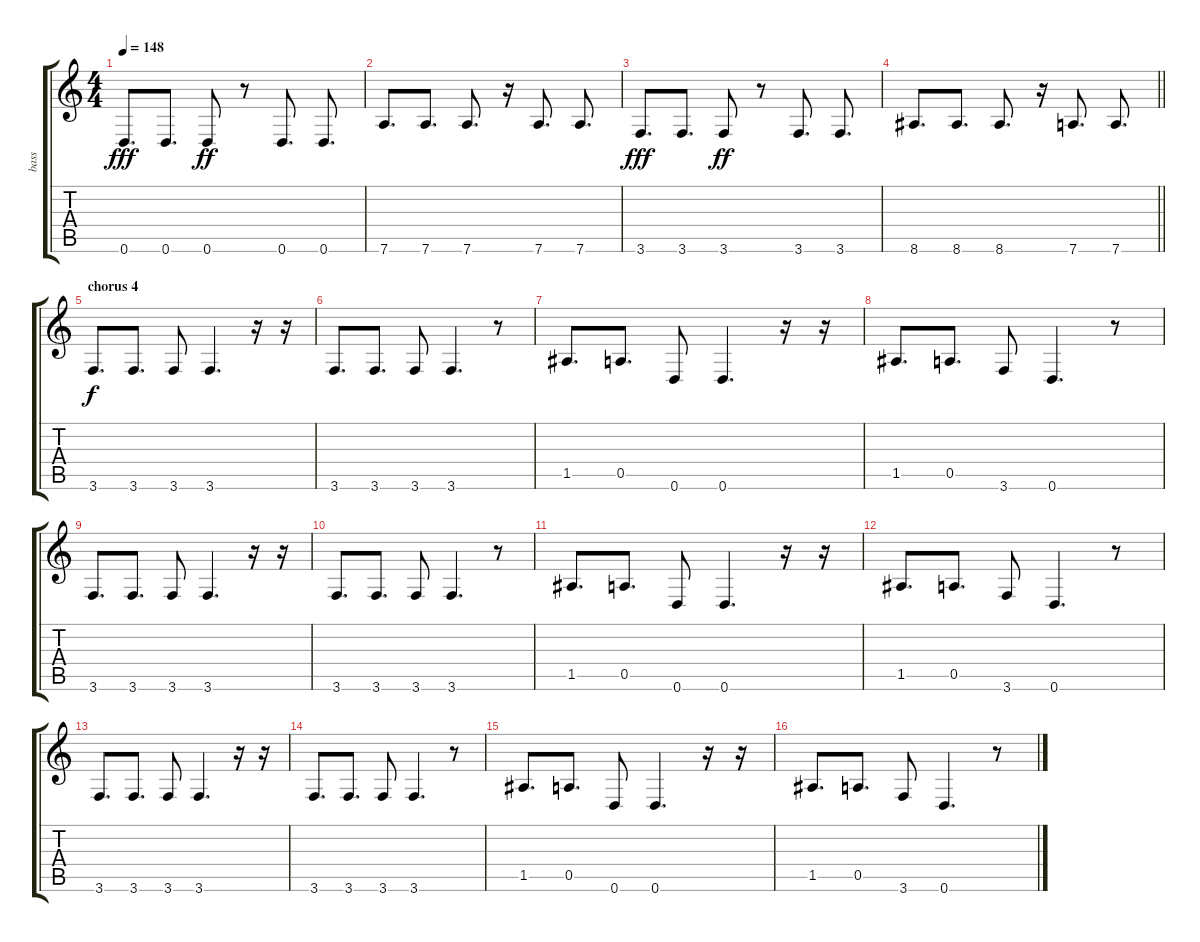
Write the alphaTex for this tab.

\track ("bass" "bass") {instrument electricbasspick}
\staff {score tabs}
\tuning (E4 B3 G3 D3 A2 D2) {hide}
\ts (4 4)
\tempo 148
\clef g2
\ks c
0.6.8{d dy fff} 0.6.8{d} 0.6.8{dy ff} r.8 0.6.8{d} 0.6.8{d} |
7.6.8{d} 7.6.8{d} 7.6.8{d} r.16 7.6.8{d} 7.6.8{d} |
3.6.8{d dy fff} 3.6.8{d} 3.6.8{dy ff} r.8 3.6.8{d} 3.6.8{d} |
\barLineRight lightlight
8.6.8{d} 8.6.8{d} 8.6.8{d} r.16 7.6.8{d} 7.6.8{d} |
\section ("" "chorus 4")
3.6.8{d dy f} 3.6.8{d} 3.6.8 3.6.4{d} r.16 r.16 |
3.6.8{d} 3.6.8{d} 3.6.8 3.6.4{d} r.8 |
1.5.8{d} 0.5.8{d} 0.6.8 0.6.4{d} r.16 r.16 |
1.5.8{d} 0.5.8{d} 3.6.8 0.6.4{d} r.8 |
3.6.8{d} 3.6.8{d} 3.6.8 3.6.4{d} r.16 r.16 |
3.6.8{d} 3.6.8{d} 3.6.8 3.6.4{d} r.8 |
1.5.8{d} 0.5.8{d} 0.6.8 0.6.4{d} r.16 r.16 |
1.5.8{d} 0.5.8{d} 3.6.8 0.6.4{d} r.8 |
3.6.8{d} 3.6.8{d} 3.6.8 3.6.4{d} r.16 r.16 |
3.6.8{d} 3.6.8{d} 3.6.8 3.6.4{d} r.8 |
1.5.8{d} 0.5.8{d} 0.6.8 0.6.4{d} r.16 r.16 |
1.5.8{d} 0.5.8{d} 3.6.8 0.6.4{d} r.8
